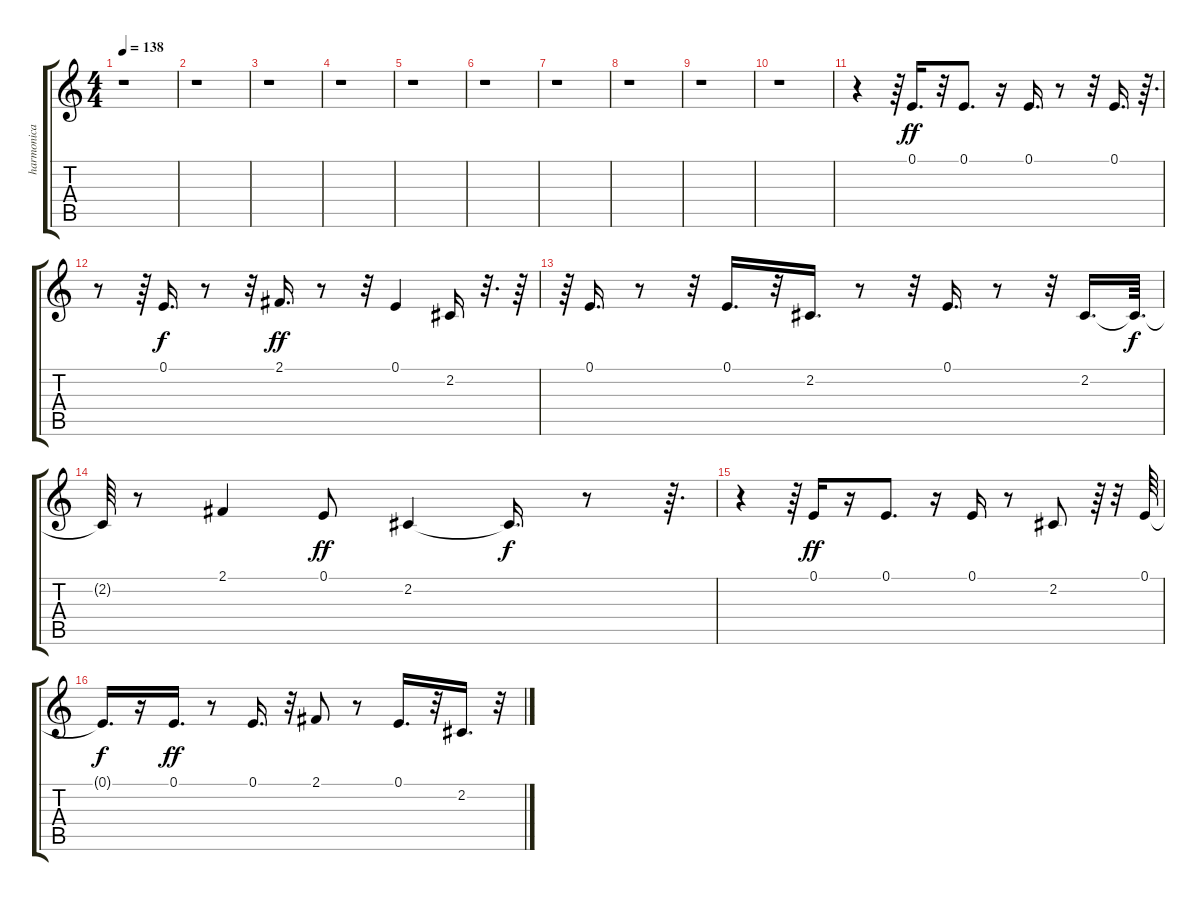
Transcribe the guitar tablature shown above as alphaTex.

\track ("harmonica" "harmonica") {instrument harmonica}
\staff {score tabs}
\tuning (E4 B3 G3 D3 A2 E2) {hide}
\ts (4 4)
\tempo 138
\clef g2
\ks c
r.1{dy f} |
r.1 |
r.1 |
r.1 |
r.1 |
r.1 |
r.1 |
r.1 |
r.1 |
r.1 |
r.4 r.64 0.1.16{d dy ff} r.32 0.1.8{d} r.16 0.1.16{d} r.8 r.32 0.1.16{d} r.64{d} |
r.8 r.64 0.1.16{d dy f} r.8 r.32 2.1.16{d dy ff} r.8 r.32 0.1.4 2.2.16 r.32{d} r.64 |
r.64 0.1.16{d} r.8 r.32 0.1.16{d} r.32 2.2.16{d} r.8 r.32 0.1.16{d} r.8 r.32 2.2.16{d} 2.2{t}.64{d dy f} |
2.2{t}.64 r.8 2.1.4 0.1.8{dy ff} 2.2.4 2.2{t}.16{d dy f} r.8 r.64{d} |
r.4 r.64 0.1.16{dy ff} r.16 0.1.8{d} r.16 0.1.16 r.8 2.2.8 r.64 r.32 0.1.64 |
0.1{t}.16{d dy f} r.16 0.1.16{d dy ff} r.8 0.1.16{d} r.32 2.1.8 r.8 0.1.16{d} r.32 2.2.16{d} r.32
